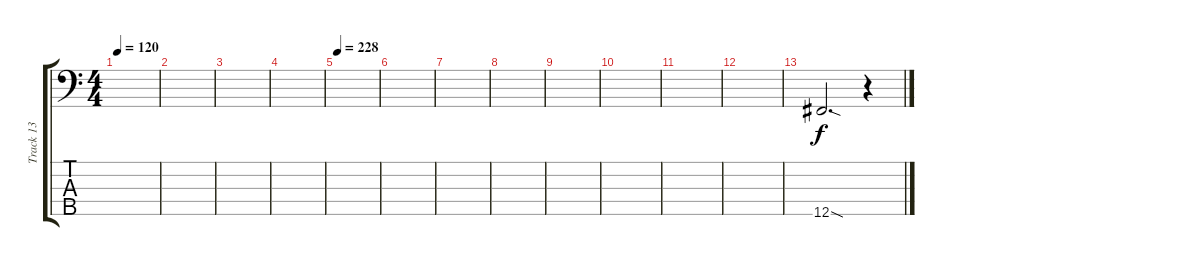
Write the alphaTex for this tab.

\track ("Track 13" "Track 13") {instrument fretlessbass}
\staff {score tabs}
\tuning (E2 B1 Gb1 Db1 Gb0) {hide}
\ts (4 4)
\tempo 120
\clef f4
\ks c
|
|
|
|
\tempo 228
|
|
|
|
|
|
|
|
12.5{sod}.2{d} r.4
